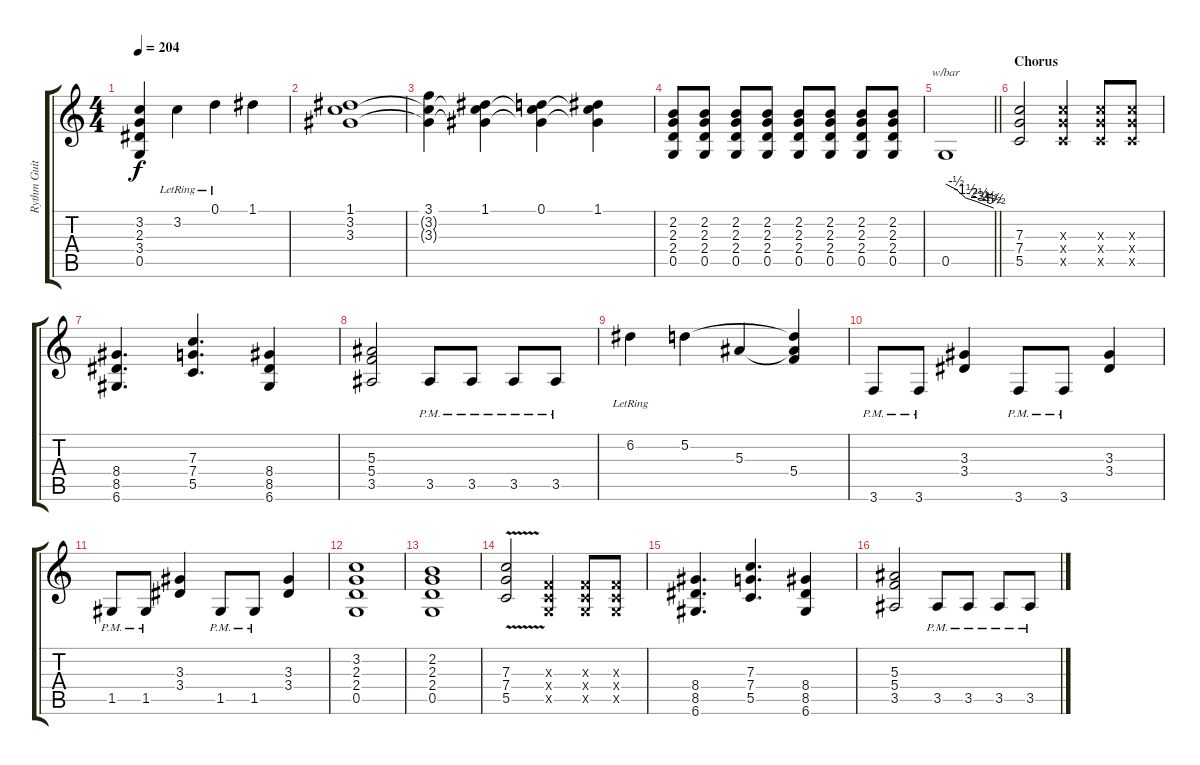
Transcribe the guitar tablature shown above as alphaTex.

\track ("Rythm Guitar I" "Rythm Guit") {instrument distortionguitar}
\staff {score tabs}
\tuning (D4 A3 F3 C3 G2 D2) {hide}
\ts (4 4)
\tempo 204
\clef g2
\ks c
(3.2{t} 2.3{t} 3.4{t} 0.5{t}).4{dy f} 3.2{lr}.4 0.1{lr}.4 1.1.4 |
(1.1 3.2 3.3).1 |
(3.1 3.2{t} 3.3{t}).4 (1.1 3.2{t} 3.3{t}).4 (0.1 3.2{t} 3.3{t}).4 (1.1 3.2{t} 3.3{t}).4 |
(2.2 2.3 2.4 0.5).8 (2.2 2.3 2.4 0.5).8 (2.2 2.3 2.4 0.5).8 (2.2 2.3 2.4 0.5).8 (2.2 2.3 2.4 0.5).8 (2.2 2.3 2.4 0.5).8 (2.2 2.3 2.4 0.5).8 (2.2 2.3 2.4 0.5).8 |
\barLineRight lightlight
0.5.1{tbe (custom default 0 0 13 -2 25 -6 40 -10 48 -14 55 -18 60 -22)} |
\section ("" "Chorus")
(7.3 7.4 5.5).2 (7.3{x} 7.4{x} 5.5{x}).4 (7.3{x} 7.4{x} 5.5{x}).8 (7.3{x} 7.4{x} 5.5{x}).8 |
(8.4 8.5 6.6).4{d} (7.3 7.4 5.5).4{d} (8.4 8.5 6.6).4 |
(5.3 5.4 3.5).2 3.5{pm}.8 3.5{pm}.8 3.5{pm}.8 3.5{pm}.8 |
6.2{lr}.4 5.2.4 5.3.4 (5.2{t} 5.3{t} 5.4).4 |
3.6{pm}.8 3.6{pm}.8 (3.3 3.4).4 3.6{pm}.8 3.6{pm}.8 (3.3 3.4).4 |
1.5{pm}.8 1.5{pm}.8 (3.3 3.4).4 1.5{pm}.8 1.5{pm}.8 (3.3 3.4).4 |
(3.2 2.3 2.4 0.5).1 |
(2.2 2.3 2.4 0.5).1 |
(7.3{v} 7.4{v} 5.5{v}).2 (0.3{x} 0.4{x} 0.5{x}).4 (0.3{x} 0.4{x} 0.5{x}).8 (0.3{x} 0.4{x} 0.5{x}).8 |
(8.4 8.5 6.6).4{d} (7.3 7.4 5.5).4{d} (8.4 8.5 6.6).4 |
(5.3 5.4 3.5).2 3.5{pm}.8 3.5{pm}.8 3.5{pm}.8 3.5{pm}.8
